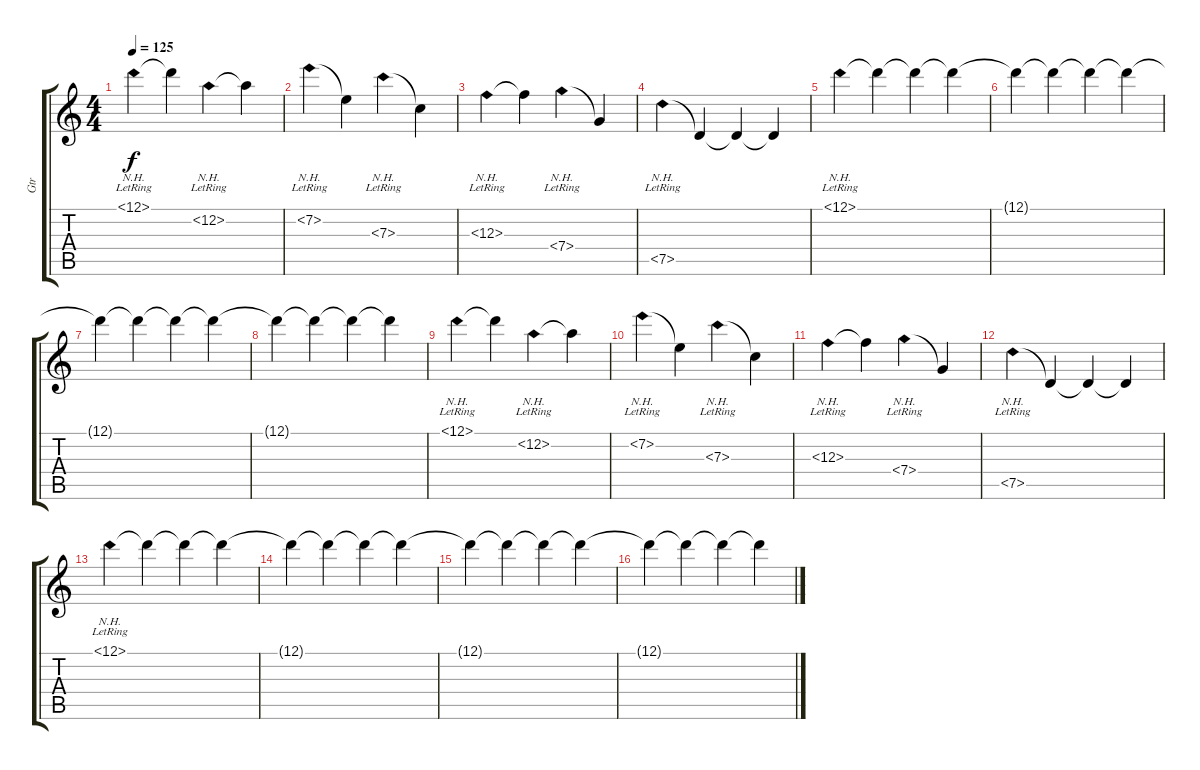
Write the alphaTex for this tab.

\track ("Gtr" "Gtr") {instrument electricguitarclean}
\staff {score tabs}
\tuning (D4 A3 F3 C3 G2 D2) {hide}
\ts (4 4)
\tempo 125
\clef g2
\ks c
12.1{nh lr}.4{dy f} 12.1{t}.4 12.2{nh lr}.4 12.2{t}.4 |
7.2{nh lr}.4 7.2{t}.4 7.3{nh lr}.4 7.3{t}.4 |
12.3{nh lr}.4 12.3{t}.4 7.4{nh lr}.4 7.4{t}.4 |
7.5{nh lr}.4 7.5{t}.4 7.5{t}.4 7.5{t}.4 |
12.1{nh lr}.4 12.1{t}.4 12.1{t}.4 12.1{t}.4 |
12.1{t}.4 12.1{t}.4 12.1{t}.4 12.1{t}.4 |
12.1{t}.4 12.1{t}.4 12.1{t}.4 12.1{t}.4 |
12.1{t}.4 12.1{t}.4 12.1{t}.4 12.1{t}.4 |
12.1{nh lr}.4 12.1{t}.4 12.2{nh lr}.4 12.2{t}.4 |
7.2{nh lr}.4 7.2{t}.4 7.3{nh lr}.4 7.3{t}.4 |
12.3{nh lr}.4 12.3{t}.4 7.4{nh lr}.4 7.4{t}.4 |
7.5{nh lr}.4 7.5{t}.4 7.5{t}.4 7.5{t}.4 |
12.1{nh lr}.4 12.1{t}.4 12.1{t}.4 12.1{t}.4 |
12.1{t}.4 12.1{t}.4 12.1{t}.4 12.1{t}.4 |
12.1{t}.4 12.1{t}.4 12.1{t}.4 12.1{t}.4 |
12.1{t}.4 12.1{t}.4 12.1{t}.4 12.1{t}.4
